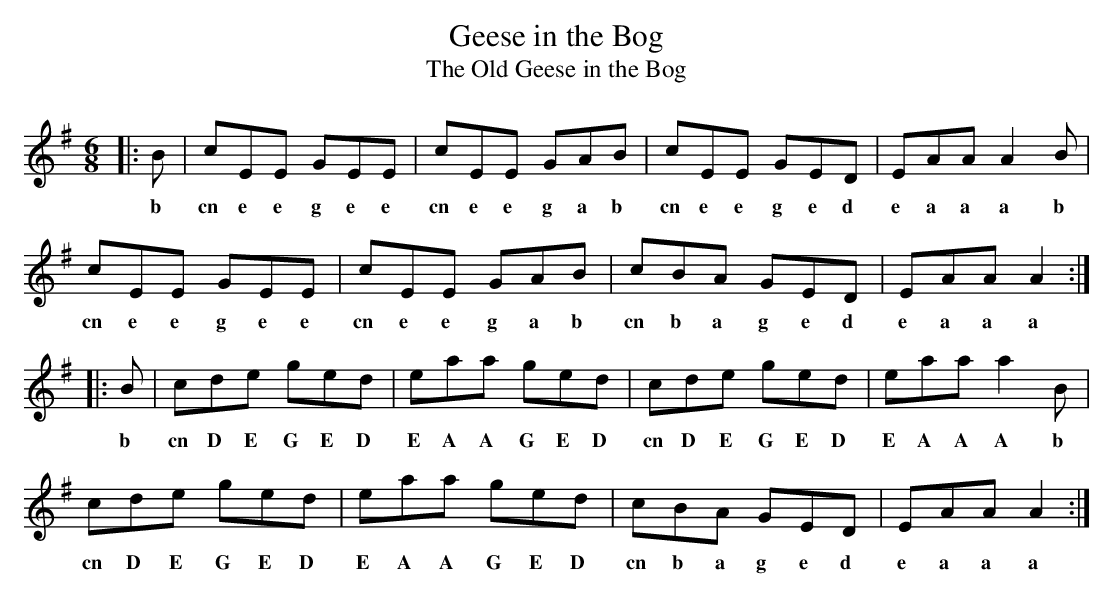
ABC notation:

X:1
T:Geese in the Bog
T:Old Geese in the Bog, The
M:6/8
L:1/8
K:G
|:B|cEE GEE |cEE GAB |cEE GED |EAA A2 B |
w:b cn e e g e e cn e e g a b cn e e g e d e a a a b
cEE GEE |cEE GAB |cBA GED |EAA A2:|
w:cn e e g e e cn e e g a b cn b a g e d e a a a b
|:B|cde ged |eaa ged |cde ged |eaa a2 B |
w:b cn D E G E D E A A G E D cn D E G E D E A A A b
cde ged |eaa ged |cBA GED |EAA A2:|
w:cn D E G E D E A A G E D cn b a g e d e a a a b
